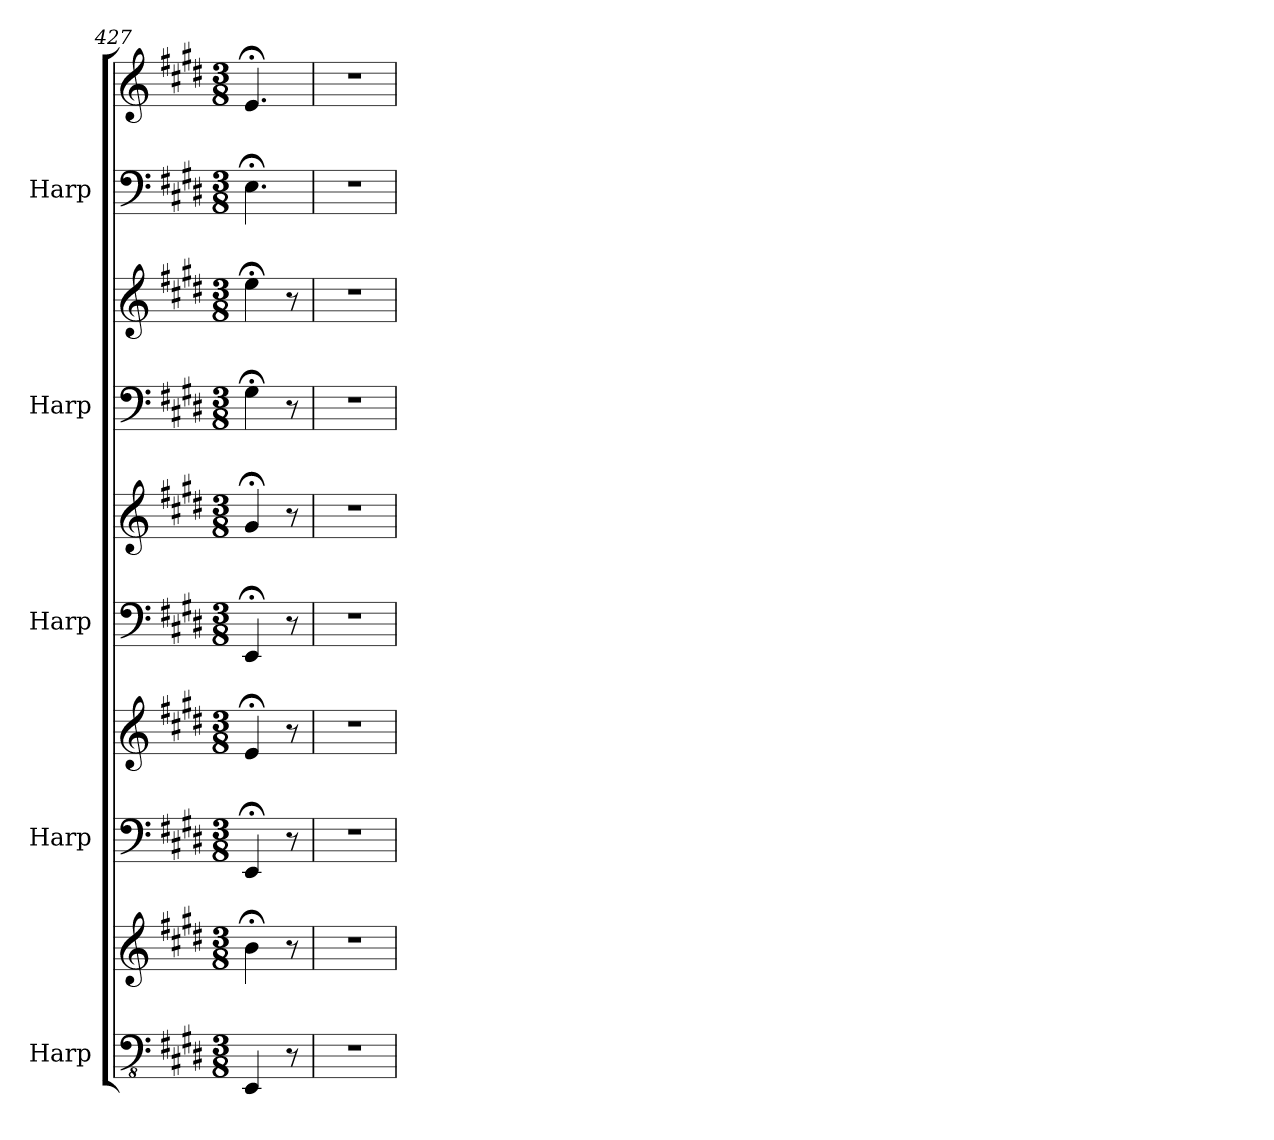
**kern	**kern	**kern	**kern	**kern	**kern	**kern	**kern	**kern	**kern
*part5	*part5	*part4	*part4	*part3	*part3	*part2	*part2	*part1	*part1
*staff10	*staff9	*staff8	*staff7	*staff6	*staff5	*staff4	*staff3	*staff2	*staff1
*I"Harp	*	*I"Harp	*	*I"Harp	*	*I"Harp	*	*I"Harp	*
*I'Hp	*	*I'Hp	*	*I'Hp	*	*I'Hp	*	*I'Hp	*
*clefFv4	*clefG2	*clefF4	*clefG2	*clefF4	*clefG2	*clefF4	*clefG2	*clefF4	*clefG2
*k[f#c#g#d#]	*k[f#c#g#d#]	*k[f#c#g#d#]	*k[f#c#g#d#]	*k[f#c#g#d#]	*k[f#c#g#d#]	*k[f#c#g#d#]	*k[f#c#g#d#]	*k[f#c#g#d#]	*k[f#c#g#d#]
*M3/8	*M3/8	*M3/8	*M3/8	*M3/8	*M3/8	*M3/8	*M3/8	*M3/8	*M3/8
=427	=427	=427	=427	=427	=427	=427	=427	=427	=427
4EEE/	4b;<\	4EE;</	4e;</	4EE;</	4g#;</	4G#;<\	4ee;<\	4.E;<\	4.e;</
8r	8r	8r	8r	8r	8r	8r	8r	.	.
=428	=428	=428	=428	=428	=428	=428	=428	=428	=428
4.r	4.r	4.r	4.r	4.r	4.r	4.r	4.r	4.r	4.r
=	=	=	=	=	=	=	=	=	=
*-	*-	*-	*-	*-	*-	*-	*-	*-	*-
